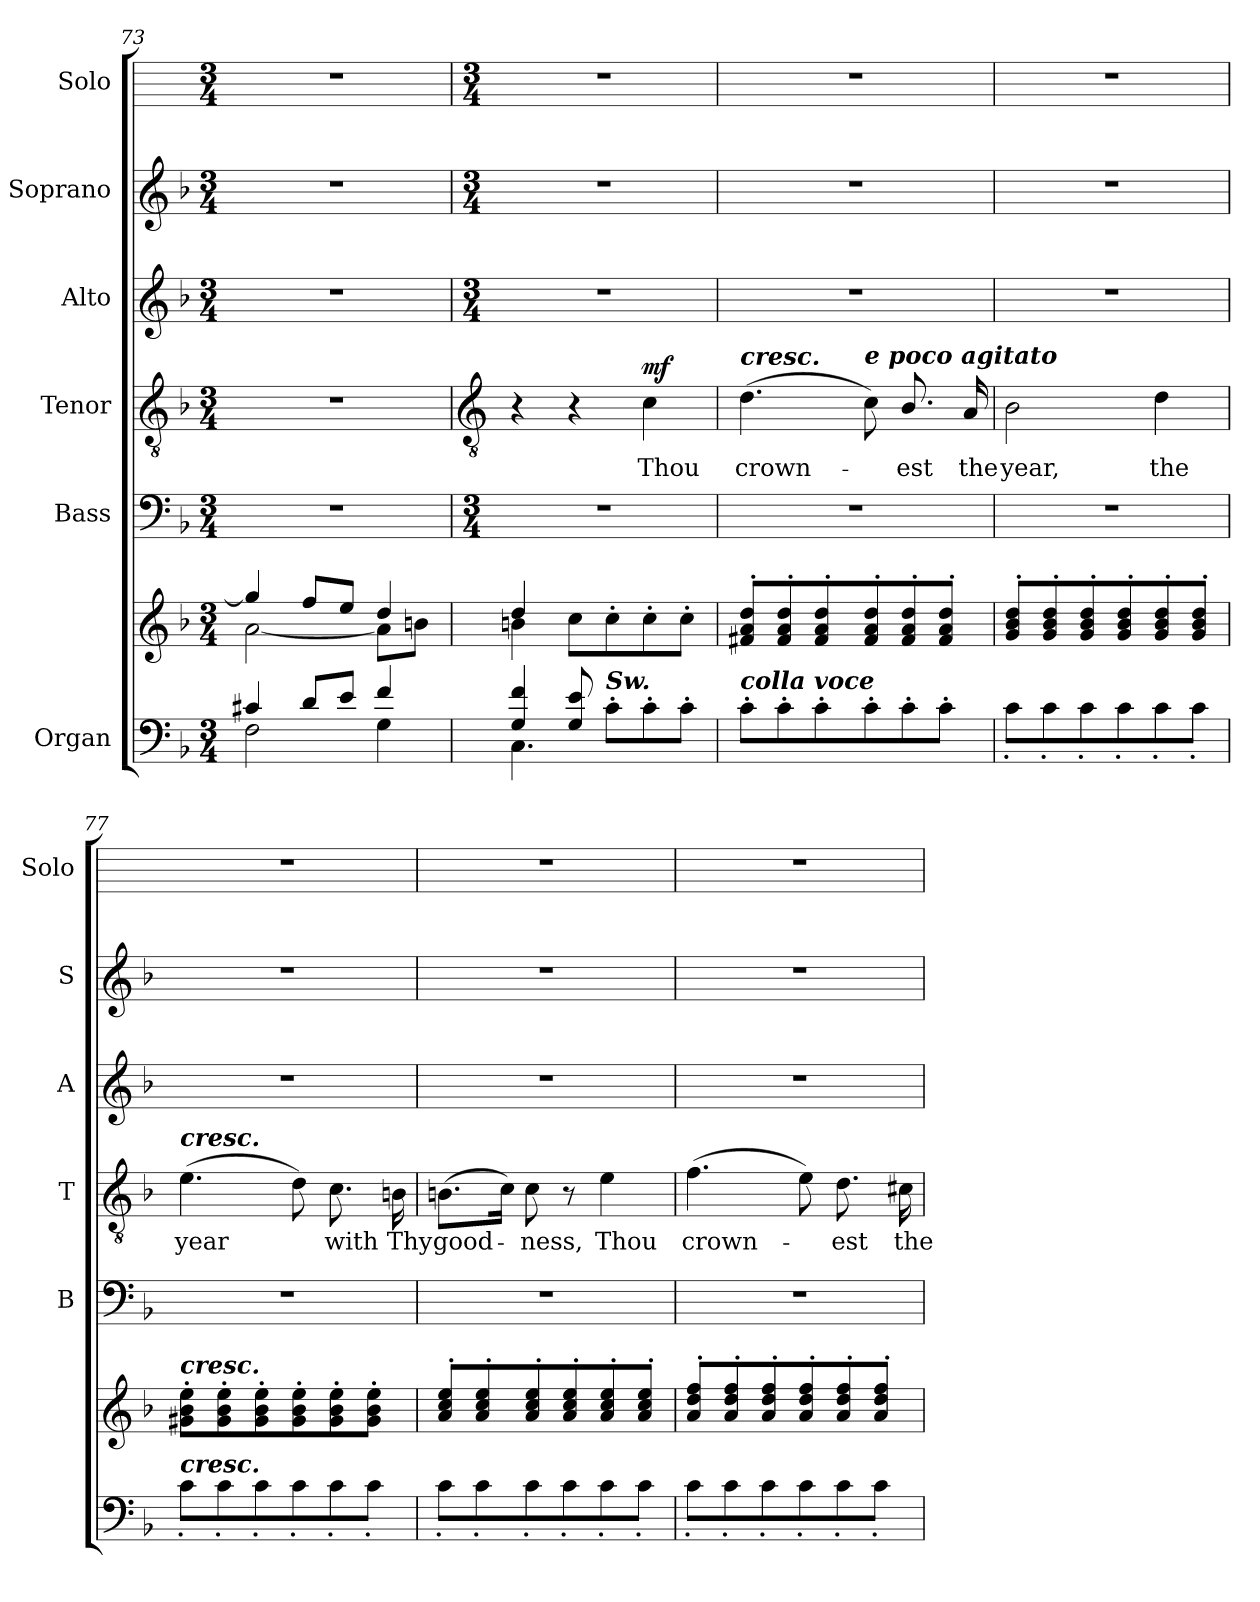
**kern	**kern	**kern	**kern	**text	**dynam	**kern	**kern	**kern
*part6	*part6	*part5	*part4	*part4	*part4	*part3	*part2	*part1
*staff7	*staff6	*staff5	*staff4	*staff4	*staff4	*staff3	*staff2	*staff1
*I"Organ	*	*I"Bass	*I"Tenor	*	*	*I"Alto	*I"Soprano	*I"Solo
*	*	*I'B	*I'T	*	*	*I'A	*I'S	*I'Solo
*clefF4	*clefG2	*clefF4	*clefGv2	*	*	*clefG2	*clefG2	*
*k[b-]	*k[b-]	*k[b-]	*k[b-]	*	*	*k[b-]	*k[b-]	*
*F:	*F:	*F:	*F:	*	*	*F:	*F:	*
*M3/4	*M3/4	*M3/4	*M3/4	*	*	*M3/4	*M3/4	*M3/4
=73	=73	=73	=73	=73	=73	=73	=73	=73
*^	*^	*	*	*	*	*	*	*
!	!	!	!	!	!LO:N:vis=1	!	!	!	!	!
4c#X/	2F\	4gg/]	[2a\	2.r	2.r	.	.	2.r	2.r	2.r
8d/L	.	8ff/L	.	.	.	.	.	.	.	.
8e/J	.	8ee/J	.	.	.	.	.	.	.	.
4f/	4G\	4dd/	8a\L]	.	.	.	.	.	.	.
.	.	.	8bn\J	.	.	.	.	.	.	.
!!LO:LB:g=z
=74	=74	=74	=74	=74	=74	=74	=74	=74	=74	=74
*	*	*	*	*	*clefGv2	*	*	*	*	*
*	*	*	*	*M3/4	*	*	*	*M3/4	*M3/4	*M3/4
4G/ 4f/	4.C\	4dd/	4bn\	2.r	4r	.	.	2.r	2.r	2.r
8G/ 8e/	.	8ccL	2ryy	.	4r	.	.	.	.	.
!LO:TX:a:Bi:t=Sw.	!	!	!	!	!	!	!	!	!	!
4.ryy	8c'\L	8cc'	.	.	.	.	.	.	.	.
!	!	!	!	!	!	!LO:LY:b	!LO:DY:b	!	!	!
.	8c'\	8cc'	.	.	4c	Thou	mf	.	.	.
.	8c'\J	8cc'J	.	.	.	.	.	.	.	.
=75	=75	=75	=75	=75	=75	=75	=75	=75	=75	=75
!	!	!	!	!	!LO:TX:a:Bi:t=cresc.	!	!	!	!	!
!LO:TX:a:Bi:t=colla voce	!	!	!	!	!	!	!	!	!	!
!	!	!	!	!	!	!LO:LY:b	!	!	!	!
4ryy	8c'\L	8f#X' 8a' 8dd'L	2.ryy	2.r	(>4.d	crown-	.	2.r	2.r	2.r
.	8c'\	8f#' 8a' 8dd'	.	.	.	.	.	.	.	.
16ryy	8c'\	8f#' 8a' 8dd'	.	.	.	.	.	.	.	.
4..ryy	.	.	.	.	.	.	.	.	.	.
!	!	!	!	!	!LO:TX:a:Bi:t=e poco agitato	!	!	!	!	!
.	8c'\	8f#' 8a' 8dd'	.	.	8c)	.	.	.	.	.
!	!	!	!	!	!	!LO:LY:b	!	!	!	!
.	8c'\	8f#' 8a' 8dd'	.	.	8.B-/	est	.	.	.	.
.	8c'\J	8f#' 8a' 8dd'J	.	.	.	.	.	.	.	.
!	!	!	!	!	!	!LO:LY:b	!	!	!	!
.	.	.	.	.	16A	the	.	.	.	.
=76	=76	=76	=76	=76	=76	=76	=76	=76	=76	=76
!	!	!	!	!	!	!LO:LY:b	!	!	!	!
2.ryy	8c'\L	8g' 8b-' 8dd'L	2.ryy	2.r	2B-	year,	.	2.r	2.r	2.r
.	8c'\	8g' 8b-' 8dd'	.	.	.	.	.	.	.	.
.	8c'\	8g' 8b-' 8dd'	.	.	.	.	.	.	.	.
.	8c'\	8g' 8b-' 8dd'	.	.	.	.	.	.	.	.
!	!	!	!	!	!	!LO:LY:b	!	!	!	!
.	8c'\	8g' 8b-' 8dd'	.	.	4d	the	.	.	.	.
.	8c'\J	8g' 8b-' 8dd'J	.	.	.	.	.	.	.	.
=77	=77	=77	=77	=77	=77	=77	=77	=77	=77	=77
!	!	!	!	!	!LO:TX:a:Bi:t=cresc.	!	!	!	!	!
!	!	!LO:TX:a:Bi:t=cresc.	!	!	!	!	!	!	!	!
!LO:TX:a:Bi:t=cresc.	!	!	!	!	!	!	!	!	!	!
!	!	!	!	!	!	!LO:LY:b	!	!	!	!
2.ryy	8c'\L	8g#X\' 8b-\' 8ee\'L	2.ryy	2.r	(>4.e	year	.	2.r	2.r	2.r
.	8c'\	8g#\' 8b-\' 8ee\'	.	.	.	.	.	.	.	.
.	8c'\	8g#\' 8b-\' 8ee\'	.	.	.	.	.	.	.	.
.	8c'\	8g#\' 8b-\' 8ee\'	.	.	8d)	.	.	.	.	.
!	!	!	!	!	!	!LO:LY:b	!	!	!	!
.	8c'\	8g#\' 8b-\' 8ee\'	.	.	8.c	with	.	.	.	.
.	8c'\J	8g#\' 8b-\' 8ee\'J	.	.	.	.	.	.	.	.
!	!	!	!	!	!	!LO:LY:b	!	!	!	!
.	.	.	.	.	16Bn	Thy	.	.	.	.
=78	=78	=78	=78	=78	=78	=78	=78	=78	=78	=78
!	!	!	!	!	!	!LO:LY:b	!	!	!	!
2.ryy	8c'\L	8a' 8cc' 8ee'L	2.ryy	2.r	(>8.BnL	good-	.	2.r	2.r	2.r
.	8c'\	8a' 8cc' 8ee'	.	.	.	.	.	.	.	.
.	.	.	.	.	16cJ)	.	.	.	.	.
!	!	!	!	!	!	!LO:LY:b	!	!	!	!
.	8c'\	8a' 8cc' 8ee'	.	.	8c	ness,	.	.	.	.
.	8c'\	8a' 8cc' 8ee'	.	.	8r	.	.	.	.	.
!	!	!	!	!	!	!LO:LY:b	!	!	!	!
.	8c'\	8a' 8cc' 8ee'	.	.	4e	Thou	.	.	.	.
.	8c'\J	8a' 8cc' 8ee'J	.	.	.	.	.	.	.	.
=79	=79	=79	=79	=79	=79	=79	=79	=79	=79	=79
!	!	!	!	!	!	!LO:LY:b	!	!	!	!
2.ryy	8c'\L	8a' 8dd' 8ff'L	2.ryy	2.r	(>4.f	crown-	.	2.r	2.r	2.r
.	8c'\	8a' 8dd' 8ff'	.	.	.	.	.	.	.	.
.	8c'\	8a' 8dd' 8ff'	.	.	.	.	.	.	.	.
.	8c'\	8a' 8dd' 8ff'	.	.	8e)	.	.	.	.	.
!	!	!	!	!	!	!LO:LY:b	!	!	!	!
.	8c'\	8a' 8dd' 8ff'	.	.	8.d	est	.	.	.	.
.	8c'\J	8a' 8dd' 8ff'J	.	.	.	.	.	.	.	.
!	!	!	!	!	!	!LO:LY:b	!	!	!	!
.	.	.	.	.	16c#X	the	.	.	.	.
*v	*v	*	*	*	*	*	*	*	*	*
*	*v	*v	*	*	*	*	*	*	*
=	=	=	=	=	=	=	=	=
*-	*-	*-	*-	*-	*-	*-	*-	*-
